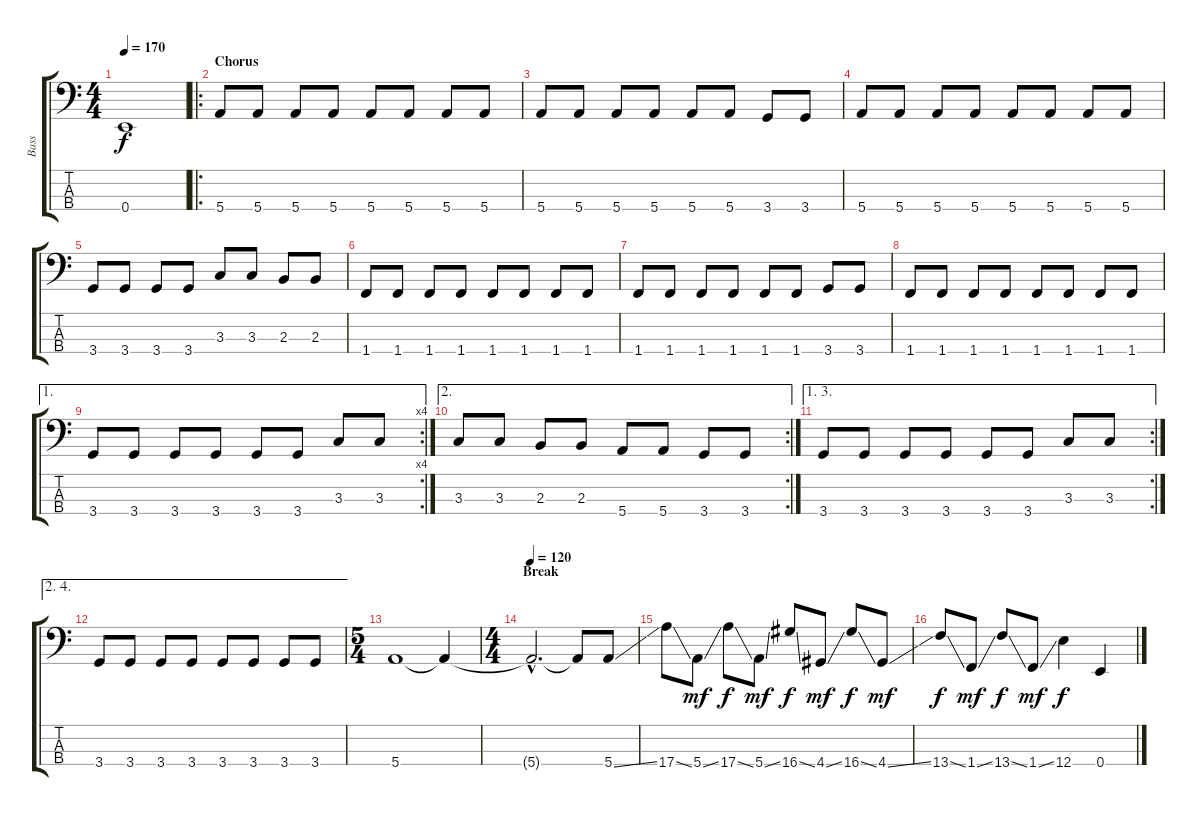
\track ("Bass" "Bass") {instrument electricbassfinger}
\staff {score tabs}
\tuning (G2 D2 A1 E1) {hide}
\ts (4 4)
\tempo 170
\clef f4
\ks c
0.4.1{dy f} |
\ro
\section ("" "Chorus")
5.4.8 5.4.8 5.4.8 5.4.8 5.4.8 5.4.8 5.4.8 5.4.8 |
5.4.8 5.4.8 5.4.8 5.4.8 5.4.8 5.4.8 3.4.8 3.4.8 |
5.4.8 5.4.8 5.4.8 5.4.8 5.4.8 5.4.8 5.4.8 5.4.8 |
3.4.8 3.4.8 3.4.8 3.4.8 3.3.8 3.3.8 2.3.8 2.3.8 |
1.4.8 1.4.8 1.4.8 1.4.8 1.4.8 1.4.8 1.4.8 1.4.8 |
1.4.8 1.4.8 1.4.8 1.4.8 1.4.8 1.4.8 3.4.8 3.4.8 |
1.4.8 1.4.8 1.4.8 1.4.8 1.4.8 1.4.8 1.4.8 1.4.8 |
\ae 1
\rc 4
3.4.8 3.4.8 3.4.8 3.4.8 3.4.8 3.4.8 3.3.8 3.3.8 |
\ae 2
\rc 2
3.3.8 3.3.8 2.3.8 2.3.8 5.4.8 5.4.8 3.4.8 3.4.8 |
\ae (1 3)
\rc 2
3.4.8 3.4.8 3.4.8 3.4.8 3.4.8 3.4.8 3.3.8 3.3.8 |
\ae (2 4)
3.4.8 3.4.8 3.4.8 3.4.8 3.4.8 3.4.8 3.4.8 3.4.8 |
\ts (5 4)
5.4.1 5.4{t}.4 |
\ts (4 4)
\section ("" "Break")
\tempo 120
5.4{hac t}.2{d} 5.4{t}.8 5.4{ss}.8 |
17.4{ss}.8 5.4{ss}.8{dy mf} 17.4{ss}.8{dy f} 5.4{ss}.8{dy mf} 16.4{ss}.8{dy f} 4.4{ss}.8{dy mf} 16.4{ss}.8{dy f} 4.4{ss}.8{dy mf} |
13.4{ss}.8{dy f} 1.4{ss}.8{dy mf} 13.4{ss}.8{dy f} 1.4{ss}.8{dy mf} 12.4.4{dy f} 0.4.4
